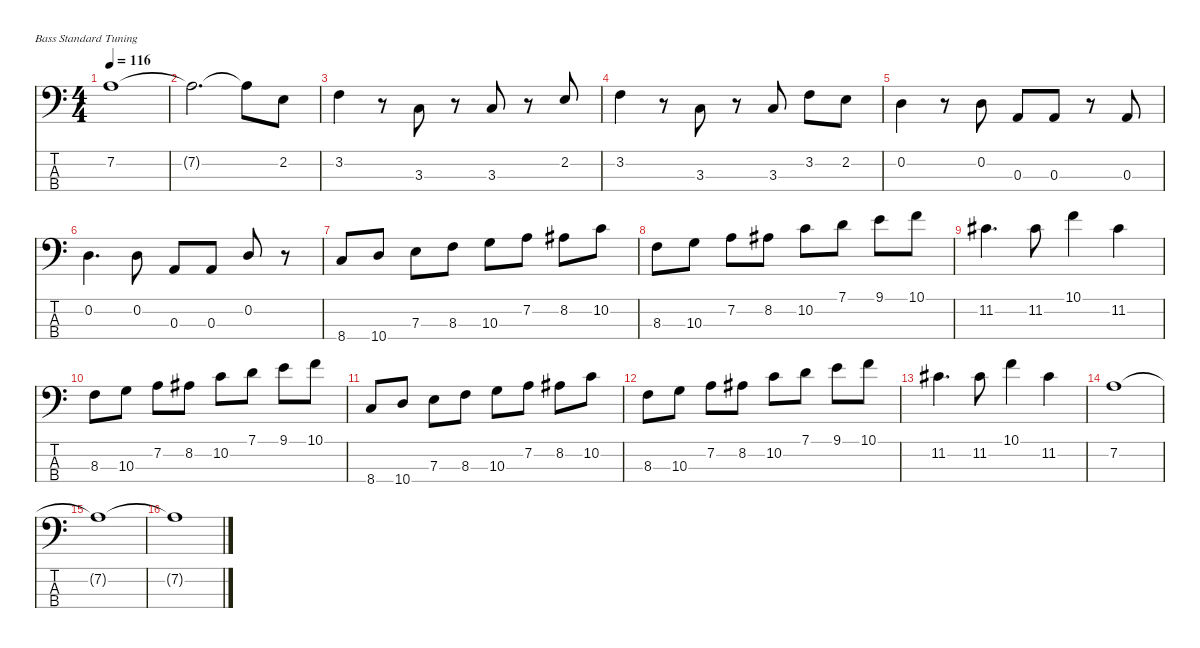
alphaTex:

\defaultSystemsLayout 4
\hideDynamics
\bracketExtendMode nobrackets
\singleTrackTrackNamePolicy hidden
\multiTrackTrackNamePolicy hidden
\firstSystemTrackNameMode fullname
\firstSystemTrackNameOrientation horizontal
\otherSystemsTrackNameOrientation horizontal
\track ("Bass" "el.bs.") {instrument electricbassfinger}
\staff {score tabs}
\tuning (G2 D2 A1 E1)
\ts (4 4)
\tempo 116
\clef f4
\ks c
7.2{t}.1{dy f beam Down} |
7.2{t}.2{d beam Down} 7.2{t}.8{beam Down} 2.2.8{beam Down} |
3.2.4{beam Down} r.8{beam Down} 3.3.8{beam Up} r.8{beam Up} 3.3.8{beam Up} r.8{beam Up} 2.2.8{beam Down} |
3.2.4{beam Down} r.8{beam Down} 3.3.8{beam Up} r.8{beam Up} 3.3.8{beam Up} 3.2.8{beam Down} 2.2.8{beam Down} |
0.2.4{beam Down} r.8{beam Down} 0.2.8{beam Down} 0.3.8{beam Up} 0.3.8{beam Up} r.8{beam Up} 0.3.8{beam Up} |
0.2.4{d beam Down} 0.2.8{beam Down} 0.3.8{beam Up} 0.3.8{beam Up} 0.2.8{beam Up} r.8{beam Up} |
8.4.8{beam Up} 10.4.8{beam Up} 7.3.8{beam Down} 8.3.8{beam Down} 10.3.8{beam Down} 7.2.8{beam Down} 8.2{acc #}.8{beam Down} 10.2.8{beam Down} |
8.3.8{beam Down} 10.3.8{beam Down} 7.2.8{beam Down} 8.2{acc #}.8{beam Down} 10.2.8{beam Down} 7.1.8{beam Down} 9.1.8{beam Down} 10.1.8{beam Down} |
11.2{acc #}.4{d beam Down} 11.2{acc #}.8{beam Down} 10.1.4{beam Down} 11.2{acc #}.4{beam Down} |
8.3.8{beam Down} 10.3.8{beam Down} 7.2.8{beam Down} 8.2{acc #}.8{beam Down} 10.2.8{beam Down} 7.1.8{beam Down} 9.1.8{beam Down} 10.1.8{beam Down} |
8.4.8{beam Up} 10.4.8{beam Up} 7.3.8{beam Down} 8.3.8{beam Down} 10.3.8{beam Down} 7.2.8{beam Down} 8.2{acc #}.8{beam Down} 10.2.8{beam Down} |
8.3.8{beam Down} 10.3.8{beam Down} 7.2.8{beam Down} 8.2{acc #}.8{beam Down} 10.2.8{beam Down} 7.1.8{beam Down} 9.1.8{beam Down} 10.1.8{beam Down} |
11.2{acc #}.4{d beam Down} 11.2{acc #}.8{beam Down} 10.1.4{beam Down} 11.2{acc #}.4{beam Down} |
7.2.1{beam Down} |
7.2{t}.1{beam Down} |
7.2{t}.1{beam Down}
